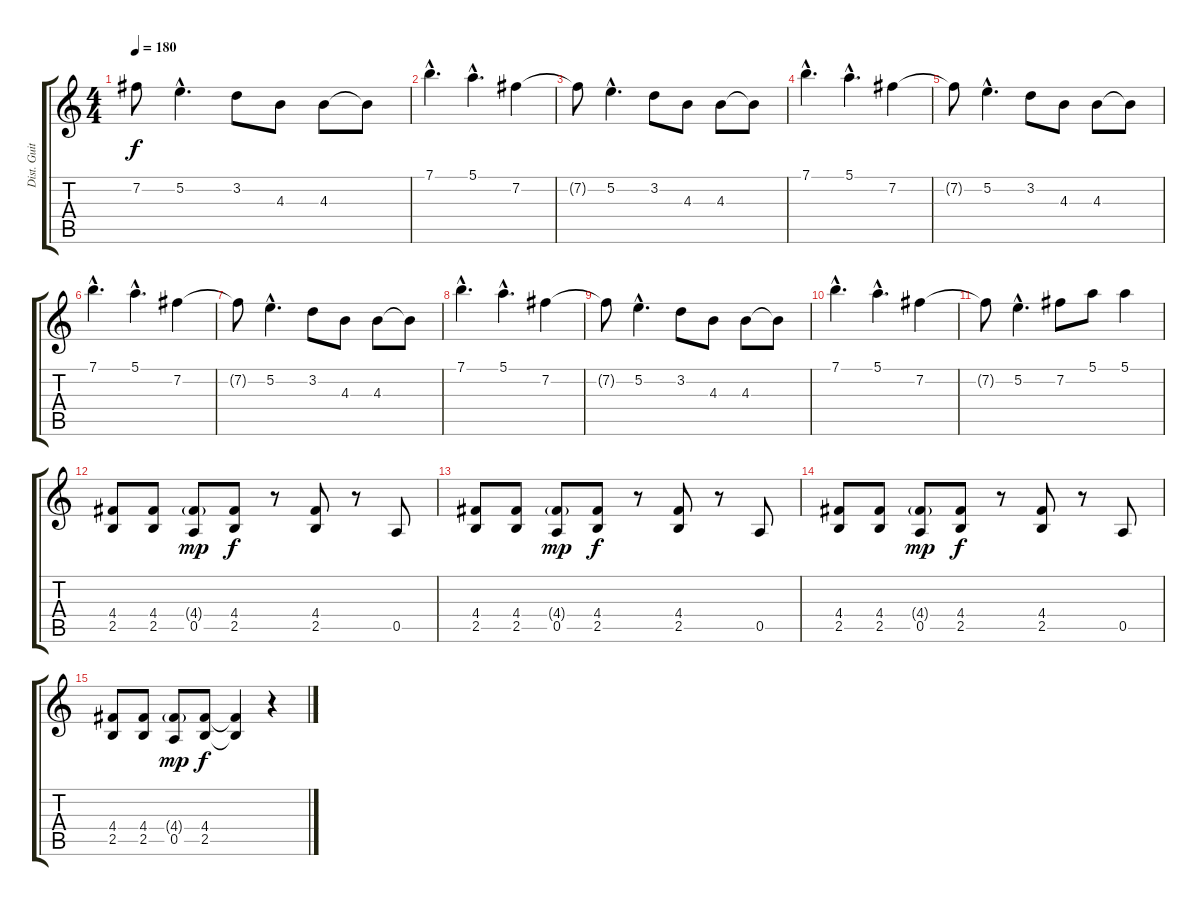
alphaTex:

\track ("Dist. Guitar 1" "Dist. Guit") {instrument distortionguitar}
\staff {score tabs}
\tuning (E4 B3 G3 D3 A2 E2) {hide}
\ts (4 4)
\tempo 180
\clef g2
\ks c
7.2{t}.8{dy f} 5.2{hac}.4{d} 3.2.8 4.3.8 4.3.8 4.3{t}.8 |
7.1{hac}.4{d} 5.1{hac}.4{d} 7.2.4 |
7.2{t}.8 5.2{hac}.4{d} 3.2.8 4.3.8 4.3.8 4.3{t}.8 |
7.1{hac}.4{d} 5.1{hac}.4{d} 7.2.4 |
7.2{t}.8 5.2{hac}.4{d} 3.2.8 4.3.8 4.3.8 4.3{t}.8 |
7.1{hac}.4{d} 5.1{hac}.4{d} 7.2.4 |
7.2{t}.8 5.2{hac}.4{d} 3.2.8 4.3.8 4.3.8 4.3{t}.8 |
7.1{hac}.4{d} 5.1{hac}.4{d} 7.2.4 |
7.2{t}.8 5.2{hac}.4{d} 3.2.8 4.3.8 4.3.8 4.3{t}.8 |
7.1{hac}.4{d} 5.1{hac}.4{d} 7.2.4 |
7.2{t}.8 5.2{hac}.4{d} 7.2.8 5.1.8 5.1.4 |
(4.4 2.5).8 (4.4 2.5).8 (4.4{g} 0.5).8{dy mp} (4.4 2.5).8{dy f} r.8 (4.4 2.5).8 r.8 0.5.8 |
(4.4 2.5).8 (4.4 2.5).8 (4.4{g} 0.5).8{dy mp} (4.4 2.5).8{dy f} r.8 (4.4 2.5).8 r.8 0.5.8 |
(4.4 2.5).8 (4.4 2.5).8 (4.4{g} 0.5).8{dy mp} (4.4 2.5).8{dy f} r.8 (4.4 2.5).8 r.8 0.5.8 |
(4.4 2.5).8 (4.4 2.5).8 (4.4{g} 0.5).8{dy mp} (4.4 2.5).8{dy f} (4.4{t} 2.5{t}).4 r.4
